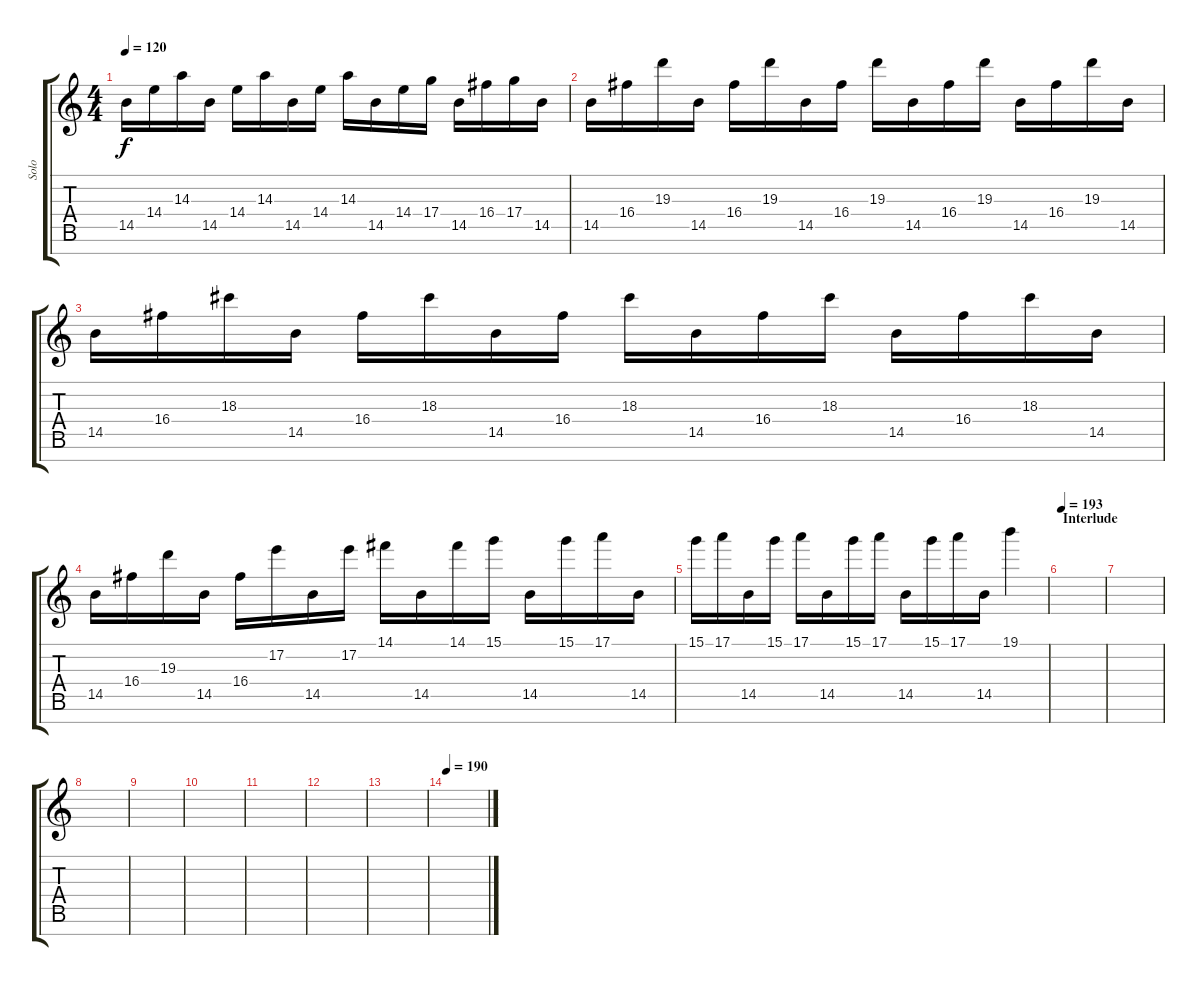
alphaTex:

\track ("Solo" "Solo") {instrument distortionguitar}
\staff {score tabs}
\tuning (E4 B3 G3 D3 A2 E2 B1) {hide}
\ts (4 4)
\tempo 120
\clef g2
\ks c
14.5.16{dy f} 14.4.16 14.3.16 14.5.16 14.4.16 14.3.16 14.5.16 14.4.16 14.3.16 14.5.16 14.4.16 17.4.16 14.5.16 16.4.16 17.4.16 14.5.16 |
14.5.16 16.4.16 19.3.16 14.5.16 16.4.16 19.3.16 14.5.16 16.4.16 19.3.16 14.5.16 16.4.16 19.3.16 14.5.16 16.4.16 19.3.16 14.5.16 |
14.5.16 16.4.16 18.3.16 14.5.16 16.4.16 18.3.16 14.5.16 16.4.16 18.3.16 14.5.16 16.4.16 18.3.16 14.5.16 16.4.16 18.3.16 14.5.16 |
14.5.16 16.4.16 19.3.16 14.5.16 16.4.16 17.2.16 14.5.16 17.2.16 14.1.16 14.5.16 14.1.16 15.1.16 14.5.16 15.1.16 17.1.16 14.5.16 |
15.1.16 17.1.16 14.5.16 15.1.16 17.1.16 14.5.16 15.1.16 17.1.16 14.5.16 15.1.16 17.1.16 14.5.16 19.1.4 |
\section ("" "Interlude")
\tempo 193
|
|
|
|
|
|
|
|
\tempo 190
